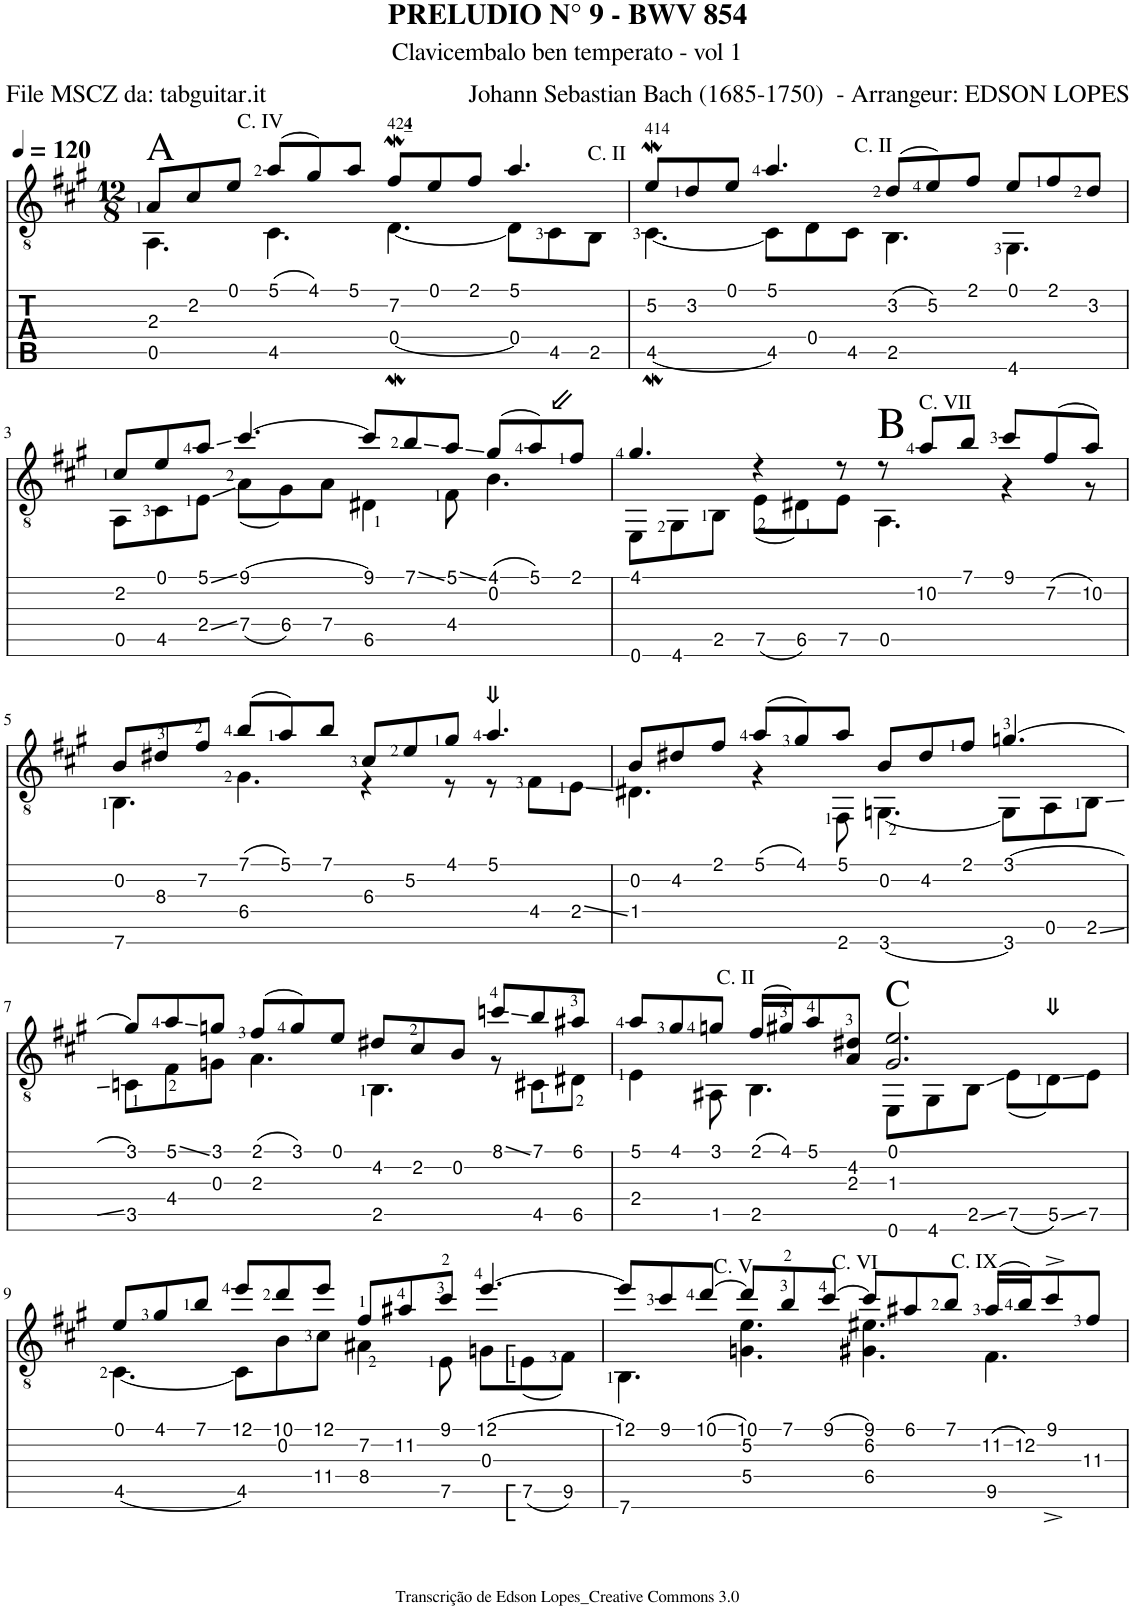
**kern	**kern
*part1	*part1
*staff2	*staff1
*I"Guitar	*
*I'Guit.	*
*stria6	*
*	*clefGv2
*k[f#c#g#]	*k[f#c#g#]
*M12/8	*M12/8
*MM120	*MM120
=1	=1
*^	*^
!	!	!LO:TX:a:t=A	!
8AL	4.AA	8A/L	4.AA\
8c#	.	8c#/	.
8eJ	.	8e/J	.
!	!	!LO:TX:a:t=C. IV	!
8aL	4.C#	(8a/L	4.C#\
8g#	.	8g#/)	.
8aJ	.	8a/J	.
!	!	!LO:TX:a:t=42	!
!	!	!LO:TX:a:B:t=4	!
8f#WL	[4.D	8f#W/L	[4.D\
8e	.	8e/	.
8f#J	.	8f#/J	.
4.a	8DL]	4.a/	8D\L]
.	8C#	.	8C#\
!	!	!	!LO:TX:a:t=C. II
.	8BBJ	.	8BB\J
=2	=2	=2	=2
!	!	!LO:TX:a:t=414	!
8eWL	[4.C#	8eW/L	[4.C#\
8d	.	8d/	.
8eJ	.	8e/J	.
4.a	8C#L]	4.a/	8C#\L]
.	8D	.	8D\
.	8C#J	.	8C#\J
!	!	!LO:TX:a:t=C. II	!
8dL	4.BB	(8d/L	4.BB\
8e	.	8e/)	.
8f#J	.	8f#/J	.
8eL	4.GG#	8e/L	4.GG#\
8f#	.	8f#/	.
8dJ	.	8d/J	.
!!LO:LB:g=z	!!
=3	=3	=3	=3
8c#L	8AAL	8c#/L	8AA\L
8e	8C#	8e/	8C#\
8aJ	8EJ	8a/J	8E\J
[4.cc#	8AL	[4.cc#/	(8A\L
.	8G#	.	8G#\)
.	8AJ	.	8A\J
8cc#L]	4D#	8cc#/L]	4D#X\
8b	.	8b/	.
8aJ	8F#	8a/J	8F#\
8g#L	4.B	(8g#/L	4.B\
!	!	!LO:TX:a:B:t=⇙	!
8a	.	8a/)	.
8f#J	.	8f#/J	.
=4	=4	=4	=4
4.g#	8EEL	4.g#/	8EE\L
.	8GG#	.	8GG#\
.	8BBJ	.	8BB\J
4r	8EL	4r	(8E\L
.	8D#	.	8D#X\)
8r	8EJ	8r	8E\J
!	!	!LO:TX:a:t=B	!
8r	4.AA	8r	4.AA\
!	!	!LO:TX:a:t=C. VII	!
8aL	.	8a/L	.
8bJ	.	8b/J	.
8cc#L	4r	8cc#/L	4r
8f#	.	(8f#/	.
8aJ	8r	8a/J)	8r
!!LO:LB:g=z	!!
=5	=5	=5	=5
8BL	4.BB	8B/L	4.BB\
8d#	.	8d#X/	.
8f#J	.	8f#/J	.
8bL	4.G#	(8b/L	4.G#\
8a	.	8a/)	.
8bJ	.	8b/J	.
8c#L	4r	8c#/L	4r
8e	.	8e/	.
8g#J	8r	8g#/J	8r
!	!	!LO:TX:a:B:t=⇓	!
4.a	8r	4.a/	8r
.	8F#L	.	8F#\L
.	8EJ	.	8E\J
=6	=6	=6	=6
8BL	4.D#	8B/L	4.D#X\
8d#	.	8d#X/	.
8f#J	.	8f#/J	.
8aL	4r	(8a/L	4r
8g#	.	8g#/)	.
8aJ	8FF#	8a/J	8FF#\
8BL	[4.GG	8B/L	[4.GGn\
8d#	.	8d#/	.
8f#J	.	8f#/J	.
[4.g	8GGL]	[4.gn/	8GG\L]
.	8AA	.	8AA\
.	8BBJ	.	8BB\J
!!LO:LB:g=z	!!
=7	=7	=7	=7
8gL]	8CL	8g/L]	8Cn\L
8a	8F#	8a/	8F#\
8gJ	8GJ	8gn/J	8Gn\J
8f#L	4.A	(8f#/L	4.A\
8g	.	8g/)	.
8eJ	.	8e/J	.
8d#L	4.BB	8d#X/L	4.BB\
8c#	.	8c#/	.
8BJ	.	8B/J	.
8ccL	8r	8ccn/L	8r
8b	8C#L	8b/	8C#X\L
8a#J	8D#J	8a#X/J	8D#X\J
=8	=8	=8	=8
8aL	4E	8a/L	4E\
8g#	.	8g#/	.
8gJ	8AA#	8gn/J	8AA#X\
!	!	!LO:TX:a:t=C. II	!
16f#LL	4.BB	(16f#/LL	4.BB\
16g#J	.	16g#X/J)	.
8a	.	8a/	.
8A\ 8d#\J	.	8A/ 8d#X/J	.
!	!	!LO:TX:a:t=C	!
2.G# 2.e	8EEL	2.G#/ 2.e/	8EE\L
.	8GG#	.	8GG#\
.	8BBJ	.	8BB\J
.	8EL	.	(8E\L
!	!	!	!LO:TX:a:B:t=⇓
.	8D	.	8D\)
.	8EJ	.	8E\J
!!LO:LB:g=z	!!
=9	=9	=9	=9
8eL	[4.C#	8e/L	[4.C#\
8g#	.	8g#/	.
8bJ	.	8b/J	.
8eeL	8C#L]	8ee/L	8C#\L]
8dd	8B	8dd/	8B\
8eeJ	8c#J	8ee/J	8c#\J
8f#L	4A#	8f#/L	4A#X\
8a#	.	8a#X/	.
8cc#J	8E	8cc#/J	8E\
[4.ee	8GL	[4.ee/	8Gn\L
.	8E	.	(8E\
.	8F#J	.	8F#\J)
=10	=10	=10	=10
8eeL]	4.BB	8ee/L]	4.BB\
8cc#	.	8cc#/	.
[8ddJ	.	[8dd/J	.
!	!	!LO:TX:a:t=C. V	!
8ddL]	4.G 4.e	8dd/L]	4.Gn\ 4.e\
8b	.	8b/	.
[8cc#J	.	[8cc#/J	.
!	!	!LO:TX:a:t=C. VI	!
8cc#L]	4.G# 4.e#	8cc#/L]	4.G#X\ 4.e#X\
8a#	.	8a#X/	.
8bJ	.	8b/J	.
!	!	!LO:TX:a:t=C. IX	!
16a#LL	4.F#	(16a#/LL	4.F#\
16bJ	.	16b/J)	.
8cc#^	.	8cc#^/	.
8f#J	.	8f#/J	.
*v	*v	*	*
*	*v	*v
=	=
*-	*-
